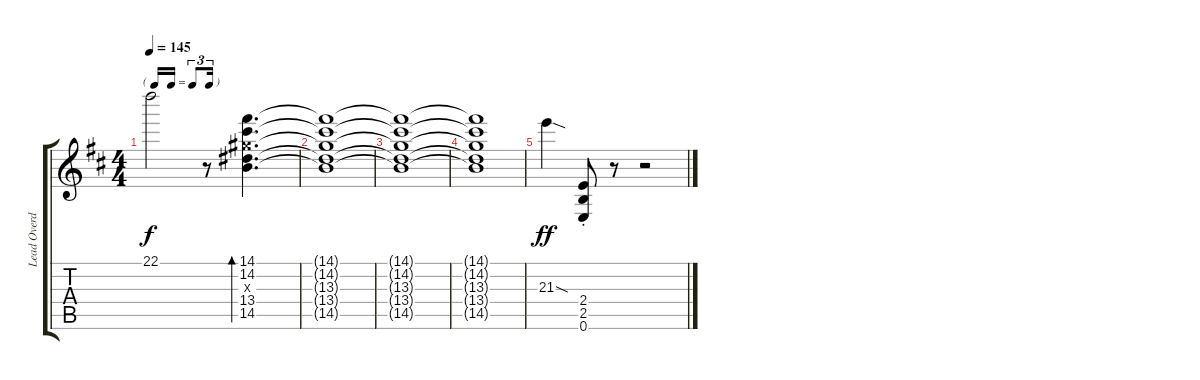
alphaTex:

\track ("Lead Overdriven" "Lead Overd") {instrument overdrivenguitar}
\staff {score tabs}
\tuning (E4 B3 G3 D3 A2 E2) {hide}
\ts (4 4)
\tf triplet16th
\tempo 145
\clef g2
\ks d
22.1{t}.2{dy f} r.8 (14.1 14.2 13.3{x} 13.4 14.5).4{d bd 480} |
(14.1{t} 14.2{t} 13.3{t} 13.4{t} 14.5{t}).1 |
(14.1{t} 14.2{t} 13.3{t} 13.4{t} 14.5{t}).1 |
(14.1{t} 14.2{t} 13.3{t} 13.4{t} 14.5{t}).1 |
21.3{sod}.4{dy ff} (2.4{st} 2.5 0.6).8 r.8 r.2
